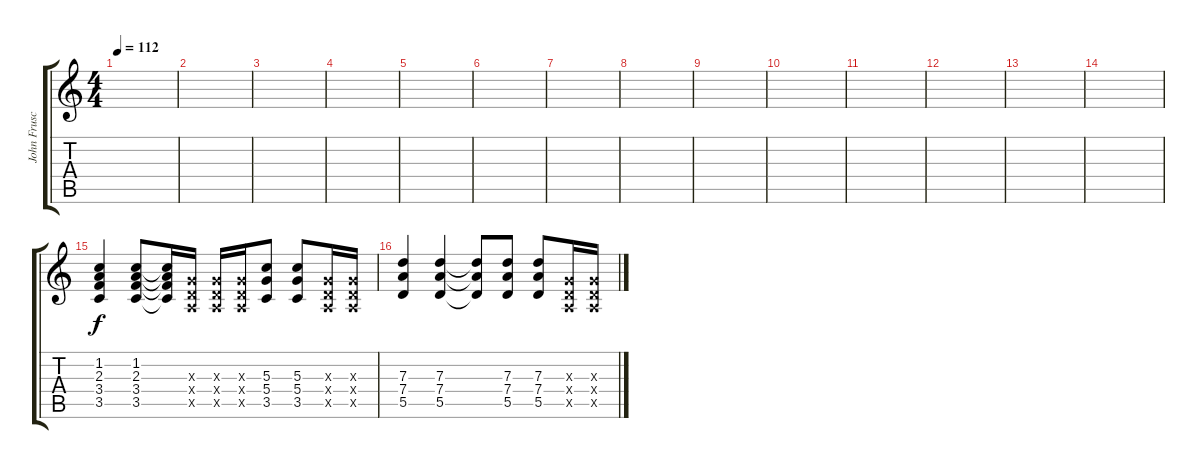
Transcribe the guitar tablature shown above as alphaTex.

\track ("John Frusciante" "John Frusc") {instrument electricguitarjazz}
\staff {score tabs}
\tuning (E4 B3 G3 D3 A2 E2) {hide}
\ts (4 4)
\tempo 112
\clef g2
\ks c
|
|
|
|
|
|
|
|
|
|
|
|
|
|
(1.2 2.3 3.4 3.5).4 (1.2 2.3 3.4 3.5).8 (1.2{t} 2.3{t} 3.4{t} 3.5{t}).16 (0.3{x} 0.4{x} 0.5{x}).16 (0.3{x} 0.4{x} 0.5{x}).16 (0.3{x} 0.4{x} 0.5{x}).16 (5.3 5.4 3.5).8 (5.3 5.4 3.5).8 (0.3{x} 0.4{x} 0.5{x}).16 (0.3{x} 0.4{x} 0.5{x}).16 |
(7.3 7.4 5.5).4 (7.3 7.4 5.5).4 (7.3{t} 7.4{t} 5.5{t}).8 (7.3 7.4 5.5).8 (7.3 7.4 5.5).8 (0.3{x} 0.4{x} 0.5{x}).16 (0.3{x} 0.4{x} 0.5{x}).16
